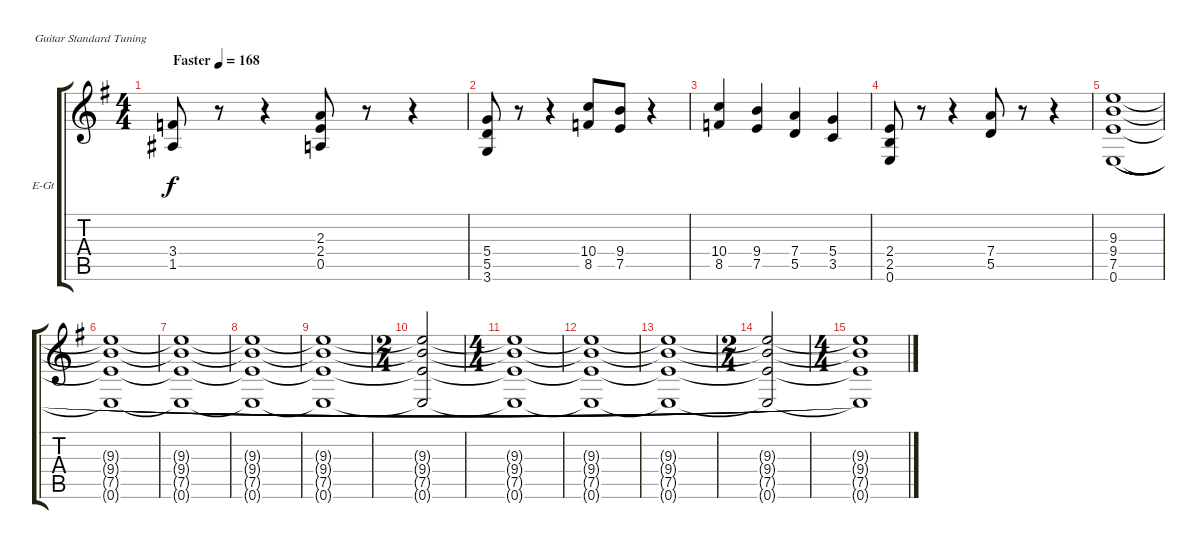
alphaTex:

\bracketExtendMode groupsimilarinstruments
\firstSystemTrackNameOrientation horizontal
\otherSystemsTrackNameOrientation horizontal
\track ("Guitar 3" "E-Gt") {instrument overdrivenguitar}
\staff {score tabs}
\tuning (E4 B3 G3 D3 A2 E2)
\ts (4 4)
\tempo (168 "Faster")
\clef g2
\scale
1.07818
\ks g
(1.5 3.4).8{dy f} r.8 r.4 (0.5 2.4 2.3).8 r.8 r.4 |
\scale
0.921816 (3.6 5.5 5.4).8 r.8 r.4 (8.5 10.4).8 (7.5 9.4).8 r.4 |
\scale
1.07818 (8.5 10.4).4 (7.5 9.4).4 (5.5 7.4).4 (3.5 5.4).4 |
\scale
0.921816 (0.6 2.5 2.4).8 r.8 r.4 (5.5 7.4).8 r.8 r.4 |
\scale
1.07818 (0.6 7.5 9.4 9.3).1{legatoorigin} |
\scale
0.921816 (0.6{t} 7.5{t} 9.4{t} 9.3{t}).1{legatoorigin} |
\scale
1.07818 (0.6{t} 7.5{t} 9.4{t} 9.3{t}).1{legatoorigin} |
\scale
0.921816 (0.6{t} 7.5{t} 9.4{t} 9.3{t}).1{legatoorigin} |
\scale
1.07818 (0.6{t} 7.5{t} 9.4{t} 9.3{t}).1{legatoorigin} |
\ts (2 4)
\scale
0.921816 (0.6{t} 7.5{t} 9.4{t} 9.3{t}).2{legatoorigin} |
\ts (4 4)
\scale
1.10845 (0.6{t} 7.5{t} 9.4{t} 9.3{t}).1{legatoorigin} |
\scale
0.891551 (0.6{t} 7.5{t} 9.4{t} 9.3{t}).1{legatoorigin} |
\scale
1.07818 (0.6{t} 7.5{t} 9.4{t} 9.3{t}).1{legatoorigin} |
\ts (2 4)
\scale
0.921816 (0.6{t} 7.5{t} 9.4{t} 9.3{t}).2{legatoorigin} |
\ts (4 4)
\scale
1.10845 (0.6{t} 7.5{t} 9.4{t} 9.3{t}).1 |
\scale
0.891551
